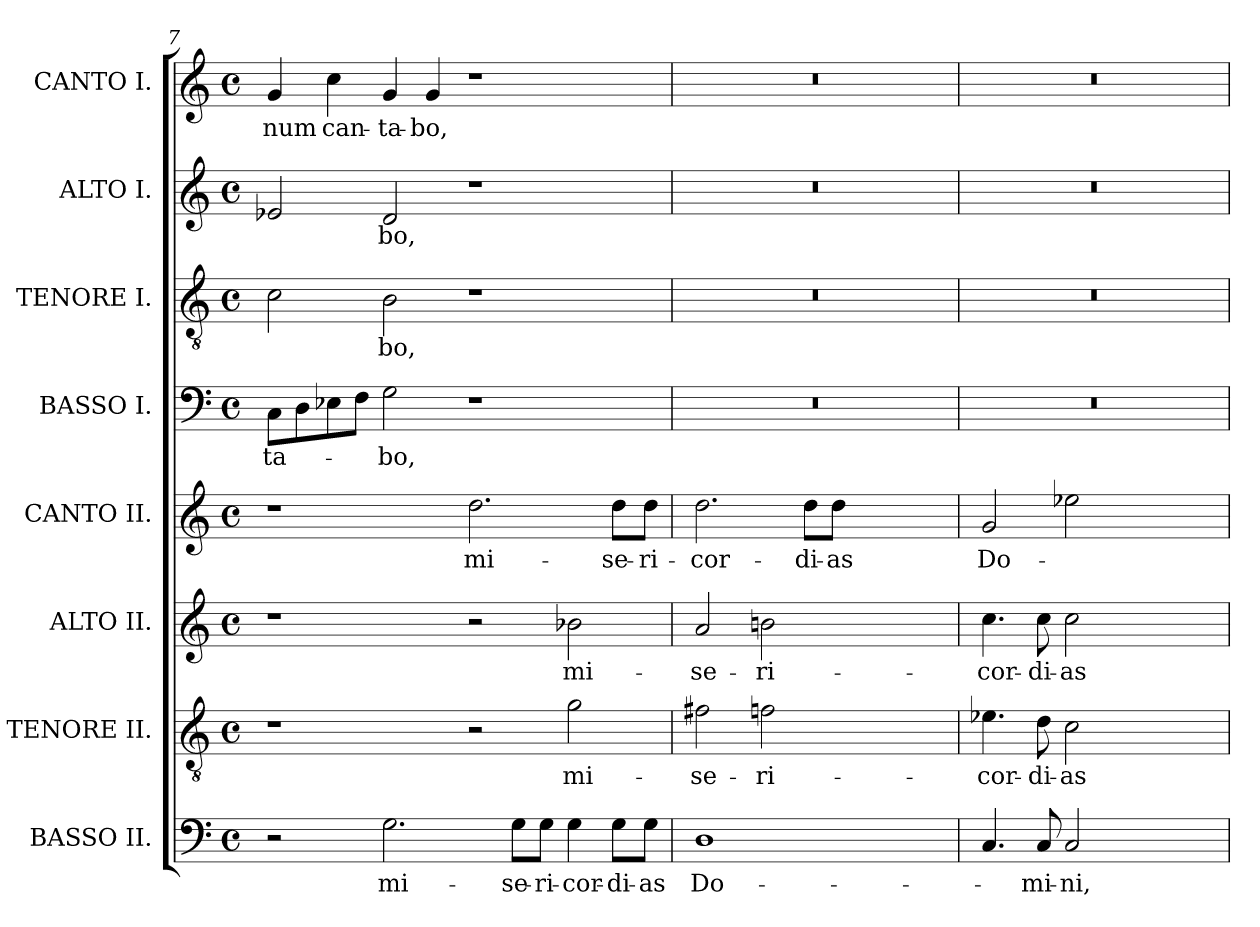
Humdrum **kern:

**kern	**text	**kern	**text	**kern	**text	**kern	**text	**kern	**text	**kern	**text	**kern	**text	**kern	**text
*part8	*part8	*part7	*part7	*part6	*part6	*part5	*part5	*part4	*part4	*part3	*part3	*part2	*part2	*part1	*part1
*staff8	*staff8	*staff7	*staff7	*staff6	*staff6	*staff5	*staff5	*staff4	*staff4	*staff3	*staff3	*staff2	*staff2	*staff1	*staff1
*I"BASSO II.	*	*I"TENORE II.	*	*I"ALTO II.	*	*I"CANTO II.	*	*I"BASSO I.	*	*I"TENORE I.	*	*I"ALTO I.	*	*I"CANTO I.	*
*clefF4	*	*clefGv2	*	*clefG2	*	*clefG2	*	*clefF4	*	*clefGv2	*	*clefG2	*	*clefG2	*
*k[]	*	*k[]	*	*k[]	*	*k[]	*	*k[]	*	*k[]	*	*k[]	*	*k[]	*
*M4/2	*	*M4/2	*	*M4/2	*	*M4/2	*	*M4/2	*	*M4/2	*	*M4/2	*	*M4/2	*
*met(c)	*	*met(c)	*	*met(c)	*	*met(c)	*	*met(c)	*	*met(c)	*	*met(c)	*	*met(c)	*
=7	=7	=7	=7	=7	=7	=7	=7	=7	=7	=7	=7	=7	=7	=7	=7
!	!	!	!	!	!	!	!	!	!LO:LY:b	!	!	!	!	!	!LO:LY:b
2r	.	1r	.	1r	.	1r	.	8C\L	-ta-	2c\	.	2e-X/	.	4g/	num
.	.	.	.	.	.	.	.	8D\	.	.	.	.	.	.	.
!	!	!	!	!	!	!	!	!	!	!	!	!	!	!	!LO:LY:b
.	.	.	.	.	.	.	.	8E-X\	.	.	.	.	.	4cc\	can-
.	.	.	.	.	.	.	.	8F\J	.	.	.	.	.	.	.
!	!LO:LY:b	!	!	!	!	!	!	!	!LO:LY:b	!	!LO:LY:b	!	!LO:LY:b	!	!LO:LY:b
2.G\	mi-	.	.	.	.	.	.	2G\	-bo,	2B\	-bo,	2d/	-bo,	4g/	-ta-
!	!	!	!	!	!	!	!	!	!	!	!	!	!	!	!LO:LY:b
.	.	.	.	.	.	.	.	.	.	.	.	.	.	4g/	-bo,
!	!	!	!	!	!	!	!LO:LY:b	!	!	!	!	!	!	!	!
.	.	2r	.	2r	.	2.dd\	mi-	1r	.	1r	.	1r	.	1r	.
!	!LO:LY:b	!	!	!	!	!	!	!	!	!	!	!	!	!	!
8G\L	-se-	.	.	.	.	.	.	.	.	.	.	.	.	.	.
!	!LO:LY:b	!	!	!	!	!	!	!	!	!	!	!	!	!	!
8G\J	-ri-	.	.	.	.	.	.	.	.	.	.	.	.	.	.
!	!LO:LY:b	!	!LO:LY:b	!	!LO:LY:b	!	!	!	!	!	!	!	!	!	!
4G\	-cor-	2g\	mi-	2b-X\	mi-	.	.	.	.	.	.	.	.	.	.
!	!LO:LY:b	!	!	!	!	!	!LO:LY:b	!	!	!	!	!	!	!	!
8G\L	-di-	.	.	.	.	8dd\L	-se-	.	.	.	.	.	.	.	.
!	!LO:LY:b	!	!	!	!	!	!LO:LY:b	!	!	!	!	!	!	!	!
8G\J	-as	.	.	.	.	8dd\J	-ri-	.	.	.	.	.	.	.	.
=8	=8	=8	=8	=8	=8	=8	=8	=8	=8	=8	=8	=8	=8	=8	=8
!	!LO:LY:b	!	!LO:LY:b	!	!LO:LY:b	!	!LO:LY:b	!	!	!	!	!	!	!	!
1D	Do-	2f#X\	-se-	2a/	-se-	2.dd\	-cor-	0r	.	0r	.	0r	.	0r	.
!	!	!	!LO:LY:b	!	!LO:LY:b	!	!	!	!	!	!	!	!	!	!
.	.	2fn\	-ri-	2bn\	-ri-	.	.	.	.	.	.	.	.	.	.
!	!	!	!	!	!	!	!LO:LY:b	!	!	!	!	!	!	!	!
.	.	.	.	.	.	8dd\L	-di-	.	.	.	.	.	.	.	.
!	!	!	!	!	!	!	!LO:LY:b	!	!	!	!	!	!	!	!
.	.	.	.	.	.	8dd\J	-as	.	.	.	.	.	.	.	.
1ryy	.	1ryy	.	1ryy	.	1ryy	.	.	.	.	.	.	.	.	.
!!LO:LB:g=z
=8X1	=8X1	=8X1	=8X1	=8X1	=8X1	=8X1	=8X1	=8X1	=8X1	=8X1	=8X1	=8X1	=8X1	=8X1	=8X1
!	!	!	!LO:LY:b	!	!LO:LY:b	!	!LO:LY:b	!	!	!	!	!	!	!	!
4.C/	.	4.e-X\	-cor-	4.cc\	-cor-	2g/	Do-	0r	.	0r	.	0r	.	0r	.
!	!LO:LY:b	!	!LO:LY:b	!	!LO:LY:b	!	!	!	!	!	!	!	!	!	!
8C/	-mi-	8d\	-di-	8cc\	-di-	.	.	.	.	.	.	.	.	.	.
!	!LO:LY:b	!	!LO:LY:b	!	!LO:LY:b	!	!	!	!	!	!	!	!	!	!
2C/	-ni,	2c\	-as	2cc\	-as	2ee-X\	.	.	.	.	.	.	.	.	.
1ryy	.	1ryy	.	1ryy	.	1ryy	.	.	.	.	.	.	.	.	.
=	=	=	=	=	=	=	=	=	=	=	=	=	=	=	=
*-	*-	*-	*-	*-	*-	*-	*-	*-	*-	*-	*-	*-	*-	*-	*-
